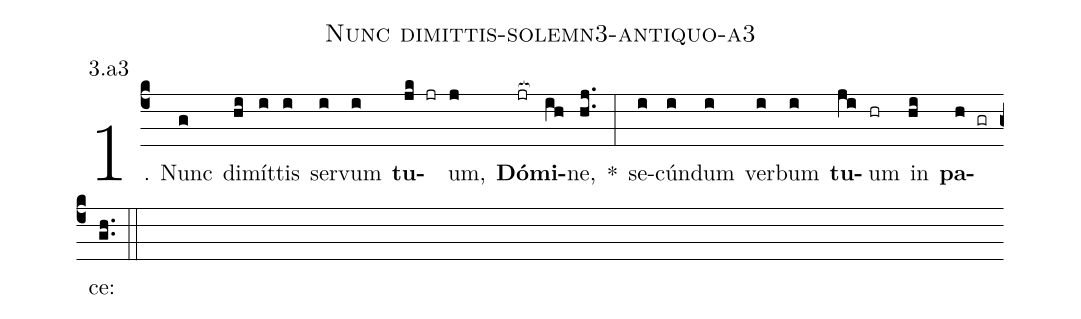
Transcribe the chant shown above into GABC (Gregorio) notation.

name: Nunc dimittis-solemn3-antiquo-a3;
annotation: 3.a3;
%%
(c4)1. Nunc(g) di(hi)mít(i)tis(i) ser(i)vum(i) <b>tu</b>(jk jr)um,(j) <b>Dó</b>(jr[ocb:1{])<b>mi</b>(ih[ocb:0}])ne,(hj..) *(:) se(i)cún(i)dum(i) ver(i)bum(i) <b>tu</b>(ji)um(hr) in(hi) <b>pa</b>(h gr)ce:(gh..) (::)
